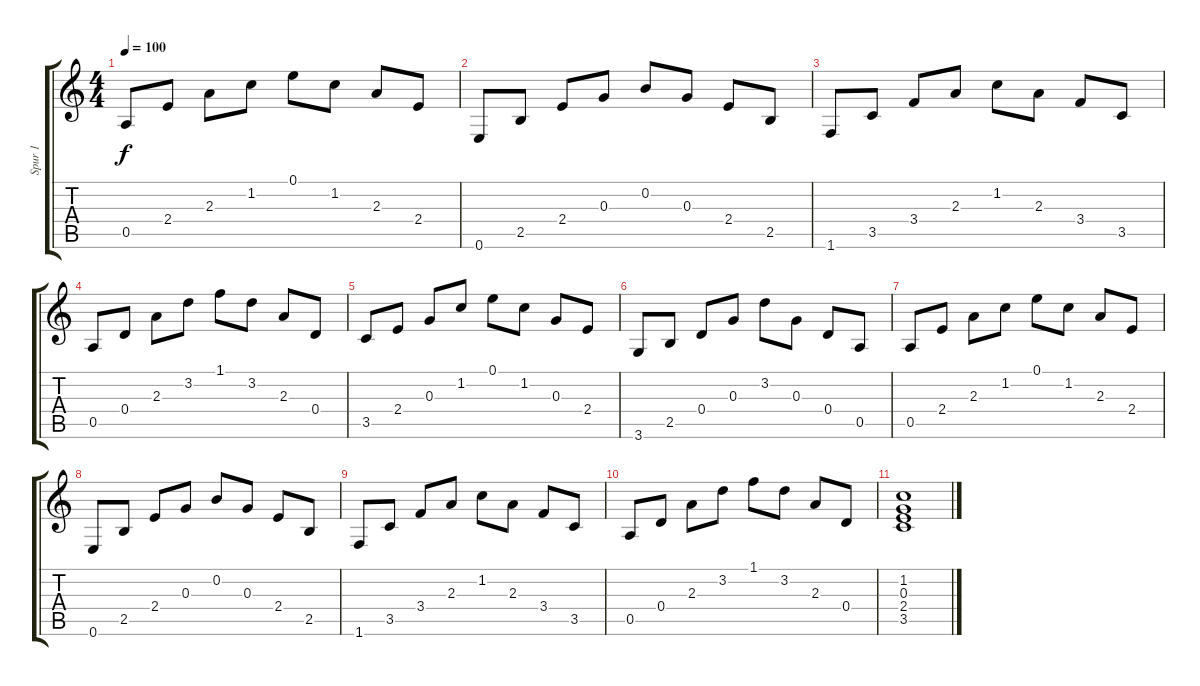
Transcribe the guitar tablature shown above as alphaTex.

\track ("Spur 1" "Spur 1") {instrument acousticguitarnylon}
\staff {score tabs}
\tuning (E4 B3 G3 D3 A2 E2) {hide}
\ts (4 4)
\tempo 100
\clef g2
\ks c
0.5.8{dy f} 2.4.8 2.3.8 1.2.8 0.1.8 1.2.8 2.3.8 2.4.8 |
0.6.8 2.5.8 2.4.8 0.3.8 0.2.8 0.3.8 2.4.8 2.5.8 |
1.6.8 3.5.8 3.4.8 2.3.8 1.2.8 2.3.8 3.4.8 3.5.8 |
0.5.8 0.4.8 2.3.8 3.2.8 1.1.8 3.2.8 2.3.8 0.4.8 |
3.5.8 2.4.8 0.3.8 1.2.8 0.1.8 1.2.8 0.3.8 2.4.8 |
3.6.8 2.5.8 0.4.8 0.3.8 3.2.8 0.3.8 0.4.8 0.5.8 |
0.5.8 2.4.8 2.3.8 1.2.8 0.1.8 1.2.8 2.3.8 2.4.8 |
0.6.8 2.5.8 2.4.8 0.3.8 0.2.8 0.3.8 2.4.8 2.5.8 |
1.6.8 3.5.8 3.4.8 2.3.8 1.2.8 2.3.8 3.4.8 3.5.8 |
0.5.8 0.4.8 2.3.8 3.2.8 1.1.8 3.2.8 2.3.8 0.4.8 |
(1.2 0.3 2.4 3.5).1
